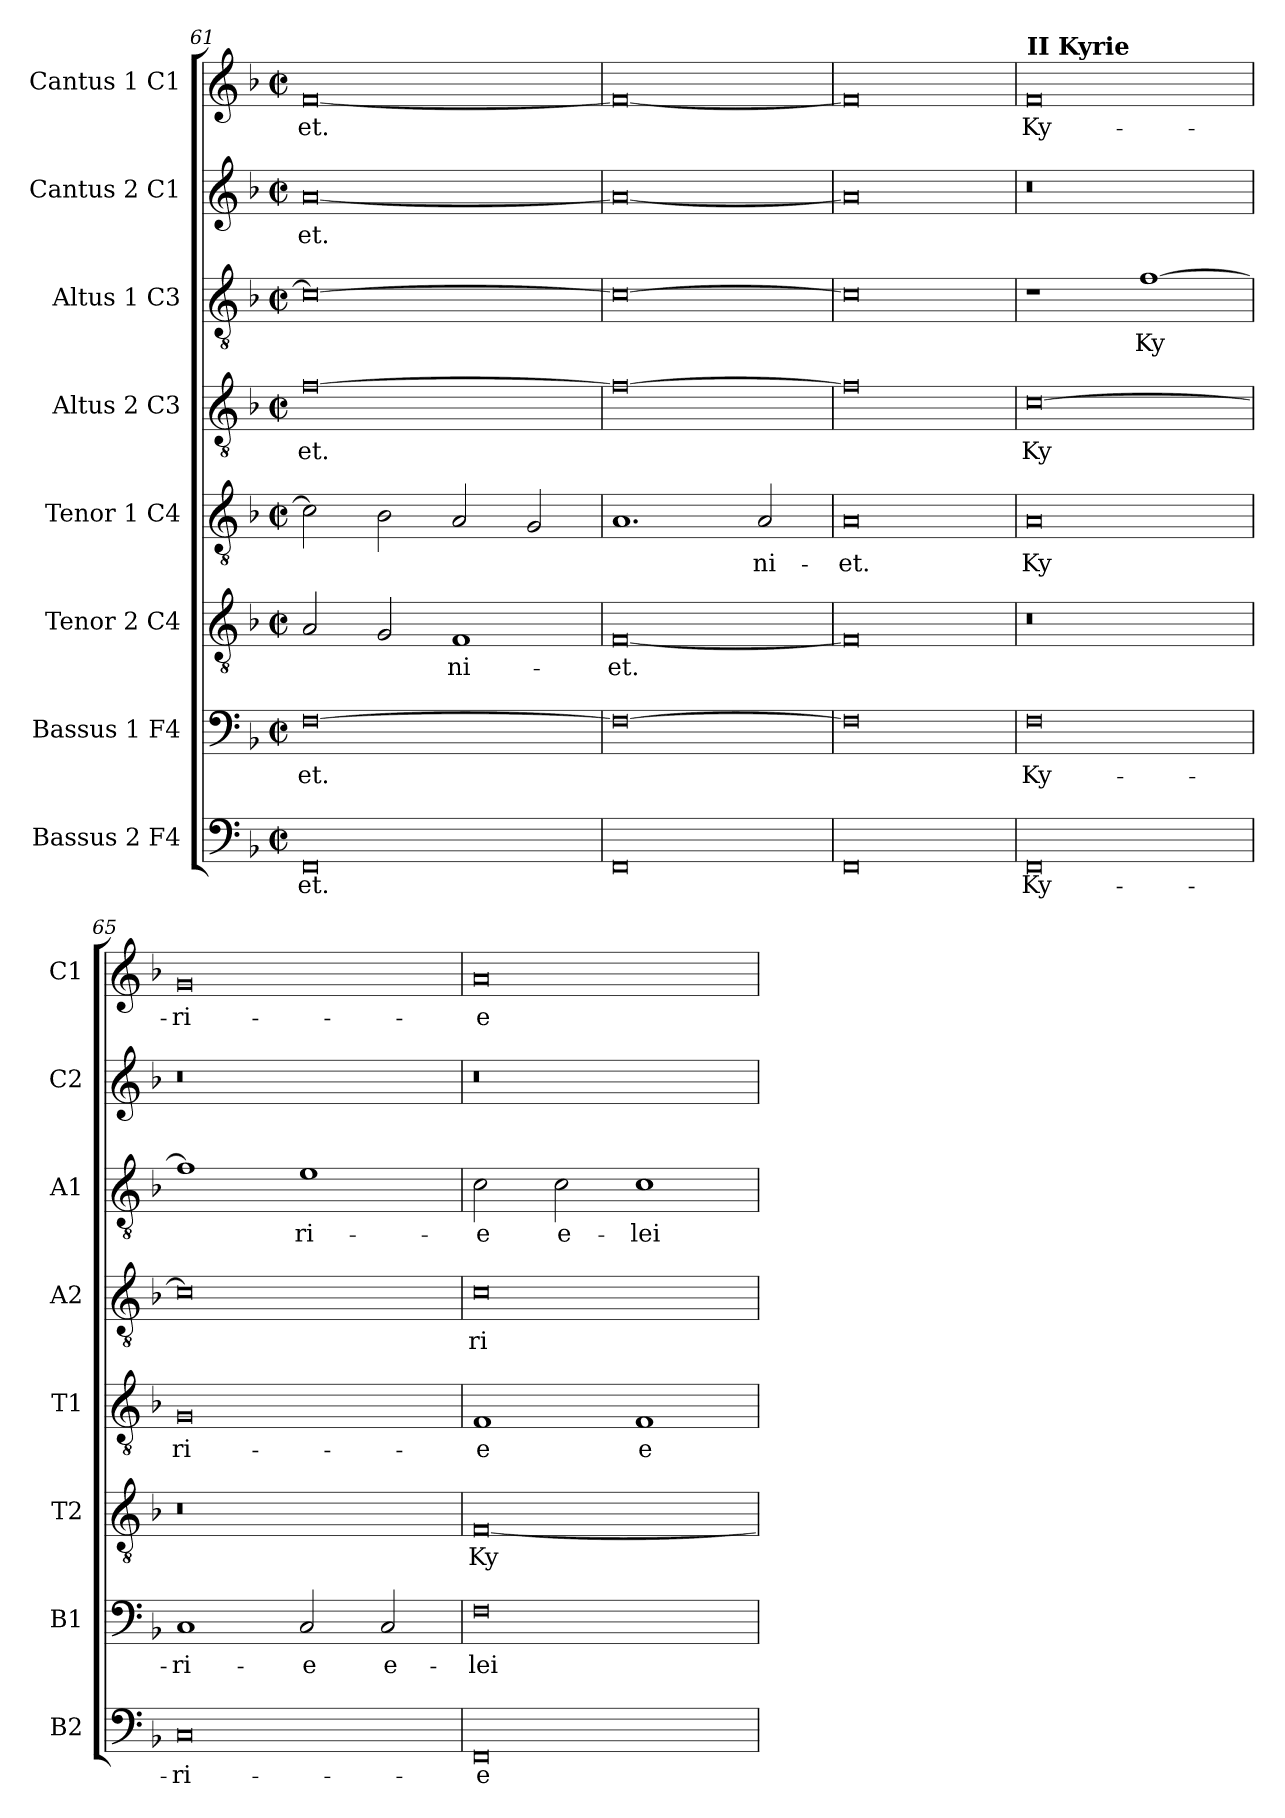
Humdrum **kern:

**kern	**text	**kern	**text	**kern	**text	**kern	**text	**kern	**text	**kern	**text	**kern	**text	**kern	**text
*part8	*part8	*part7	*part7	*part6	*part6	*part5	*part5	*part4	*part4	*part3	*part3	*part2	*part2	*part1	*part1
*staff8	*staff8	*staff7	*staff7	*staff6	*staff6	*staff5	*staff5	*staff4	*staff4	*staff3	*staff3	*staff2	*staff2	*staff1	*staff1
*I"Bassus 2  F4	*	*I"Bassus 1  F4	*	*I"Tenor 2  C4	*	*I"Tenor 1  C4	*	*I"Altus 2  C3	*	*I"Altus 1  C3	*	*I"Cantus 2  C1	*	*I"Cantus 1  C1	*
*I'B2	*	*I'B1	*	*I'T2	*	*I'T1	*	*I'A2	*	*I'A1	*	*I'C2	*	*I'C1	*
*clefF4	*	*clefF4	*	*clefGv2	*	*clefGv2	*	*clefGv2	*	*clefGv2	*	*clefG2	*	*clefG2	*
*k[b-]	*	*k[b-]	*	*k[b-]	*	*k[b-]	*	*k[b-]	*	*k[b-]	*	*k[b-]	*	*k[b-]	*
*F:	*	*F:	*	*F:	*	*F:	*	*F:	*	*F:	*	*F:	*	*F:	*
*M2/2	*	*M2/2	*	*M2/2	*	*M2/2	*	*M2/2	*	*M2/2	*	*M2/2	*	*M2/2	*
*met(c|)	*	*met(c|)	*	*met(c|)	*	*met(c|)	*	*met(c|)	*	*met(c|)	*	*met(c|)	*	*met(c|)	*
=61	=61	=61	=61	=61	=61	=61	=61	=61	=61	=61	=61	=61	=61	=61	=61
!	!LO:LY:b:cj	!	!LO:LY:b:cj	!	!LO:LY:b:cj	!	!LO:LY:b:cj	!	!LO:LY:b:cj	!	!LO:LY:b:cj	!	!LO:LY:b:cj	!	!LO:LY:b:cj
0FF	-et.	[>0F	-et.	2A/	--	2c\]	--	[>0f	-et.	0c_>	.	[<0a	-et.	[<0f	-et.
!	!	!	!	!	!LO:LY:b:cj	!	!LO:LY:b:cj	!	!	!	!	!	!	!	!
.	.	.	.	2G/	--	2B-\	--	.	.	.	.	.	.	.	.
!	!	!	!	!	!LO:LY:b:cj	!	!LO:LY:b:cj	!	!	!	!	!	!	!	!
.	.	.	.	1F	-ni-	2A/	--	.	.	.	.	.	.	.	.
!	!	!	!	!	!	!	!LO:LY:b:cj	!	!	!	!	!	!	!	!
.	.	.	.	.	.	2G/	--	.	.	.	.	.	.	.	.
=62	=62	=62	=62	=62	=62	=62	=62	=62	=62	=62	=62	=62	=62	=62	=62
!	!LO:LY:b:cj	!	!LO:LY:b:cj	!	!LO:LY:b:cj	!	!LO:LY:b:cj	!	!LO:LY:b:cj	!	!LO:LY:b:cj	!	!LO:LY:b:cj	!	!LO:LY:b:cj
0FF	.	0F_>	.	[<0F	-et.	1.A	--	0f_>	.	0c_>	.	0a_<	.	0f_<	.
!	!	!	!	!	!	!	!LO:LY:b:cj	!	!	!	!	!	!	!	!
.	.	.	.	.	.	2A/	-ni-	.	.	.	.	.	.	.	.
!!LO:PB:g=z
=63	=63	=63	=63	=63	=63	=63	=63	=63	=63	=63	=63	=63	=63	=63	=63
!	!LO:LY:b:cj	!	!LO:LY:b:cj	!	!LO:LY:b:cj	!	!LO:LY:b:cj	!	!LO:LY:b:cj	!	!LO:LY:b:cj	!	!LO:LY:b:cj	!	!LO:LY:b:cj
0FF	.	0F]	.	0F]	.	0A	-et.	0f]	.	0c]	.	0a]	.	0f]	.
!!LO:PB:g=z
=64!	=64!	=64!	=64!	=64!	=64!	=64!	=64!	=64!	=64!	=64!	=64!	=64!	=64!	=64!	=64!
!	!	!	!	!	!	!	!	!	!	!	!	!	!	!LO:TX:a:B:t=II Kyrie	!
!	!LO:LY:b:cj	!	!LO:LY:b:cj	!	!	!	!LO:LY:b:cj	!	!LO:LY:b:cj	!	!	!	!	!	!LO:LY:b:cj
0FF	Ky-	0F	Ky-	0r	.	0A	Ky	[>0c	Ky	1r	.	0r	.	0f	Ky-
!	!	!	!	!	!	!	!	!	!	!	!LO:LY:b:cj	!	!	!	!
.	.	.	.	.	.	.	.	.	.	[>1f	Ky-	.	.	.	.
=65	=65	=65	=65	=65	=65	=65	=65	=65	=65	=65	=65	=65	=65	=65	=65
!	!LO:LY:b:cj	!	!LO:LY:b:cj	!	!	!	!LO:LY:b:cj	!	!LO:LY:b:cj	!	!LO:LY:b:cj	!	!	!	!LO:LY:b:cj
0C	-ri-	1C	-ri-	0r	.	0G	ri-	0c]	.	1f]	--	0r	.	0g	-ri-
!	!	!	!LO:LY:b:cj	!	!	!	!	!	!	!	!LO:LY:b:cj	!	!	!	!
.	.	2C/	-e	.	.	.	.	.	.	1e	-ri-	.	.	.	.
!	!	!	!LO:LY:b:cj	!	!	!	!	!	!	!	!	!	!	!	!
.	.	2C/	e-	.	.	.	.	.	.	.	.	.	.	.	.
=66	=66	=66	=66	=66	=66	=66	=66	=66	=66	=66	=66	=66	=66	=66	=66
!	!LO:LY:b:cj	!	!LO:LY:b:cj	!	!LO:LY:b:cj	!	!LO:LY:b:cj	!	!LO:LY:b:cj	!	!LO:LY:b:cj	!	!	!	!LO:LY:b:cj
0FF	-e	0F	-lei-	[<0F	Ky-	1F	-e	0c	ri-	2c\	-e	0r	.	0a	-e
!	!	!	!	!	!	!	!	!	!	!	!LO:LY:b:cj	!	!	!	!
.	.	.	.	.	.	.	.	.	.	2c\	e-	.	.	.	.
!	!	!	!	!	!	!	!LO:LY:b:cj	!	!	!	!LO:LY:b:cj	!	!	!	!
.	.	.	.	.	.	1F	e-	.	.	1c	-lei-	.	.	.	.
=	=	=	=	=	=	=	=	=	=	=	=	=	=	=	=
*-	*-	*-	*-	*-	*-	*-	*-	*-	*-	*-	*-	*-	*-	*-	*-
